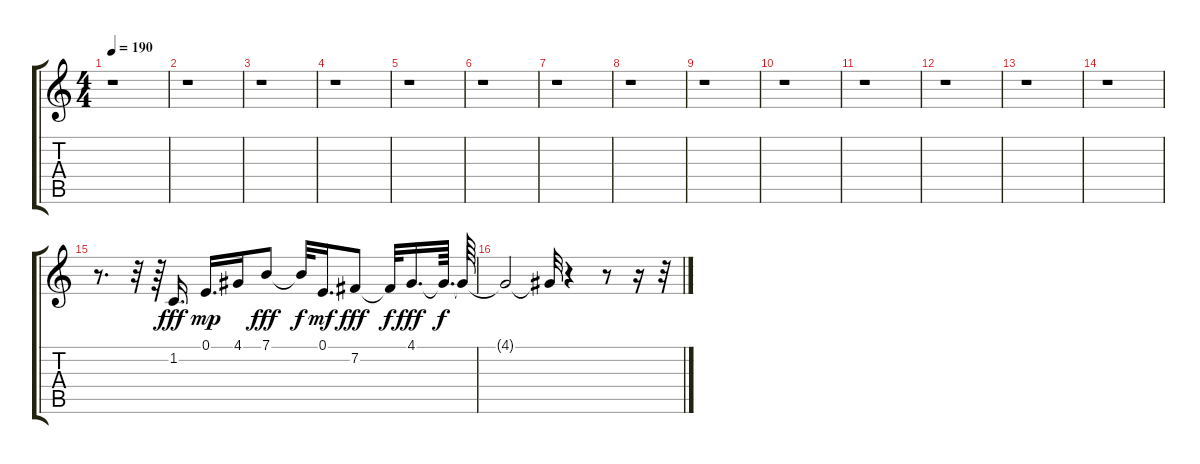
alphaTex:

\track "" {instrument baritonesax}
\staff {score tabs}
\tuning (E4 B3 G3 D3 A2 E2) {hide}
\ts (4 4)
\tempo 190
\clef g2
\ks c
r.1{dy fff} |
r.1 |
r.1 |
r.1 |
r.1 |
r.1 |
r.1 |
r.1 |
r.1 |
r.1 |
r.1 |
r.1 |
r.1 |
r.1 |
r.8{d} r.32 r.64 1.2.16{d} 0.1.16{d dy mp} 4.1.16 7.1.8{dy fff} 7.1{t}.32{dy f} 0.1.16{d dy mf} 7.2.8{dy fff} 7.2{t}.32{dy f} 4.1.16{d dy fff} 4.1{t}.64{d dy f} 4.1{t}.64 |
4.1{t}.2 4.1{t}.32 r.4 r.8 r.16 r.32
